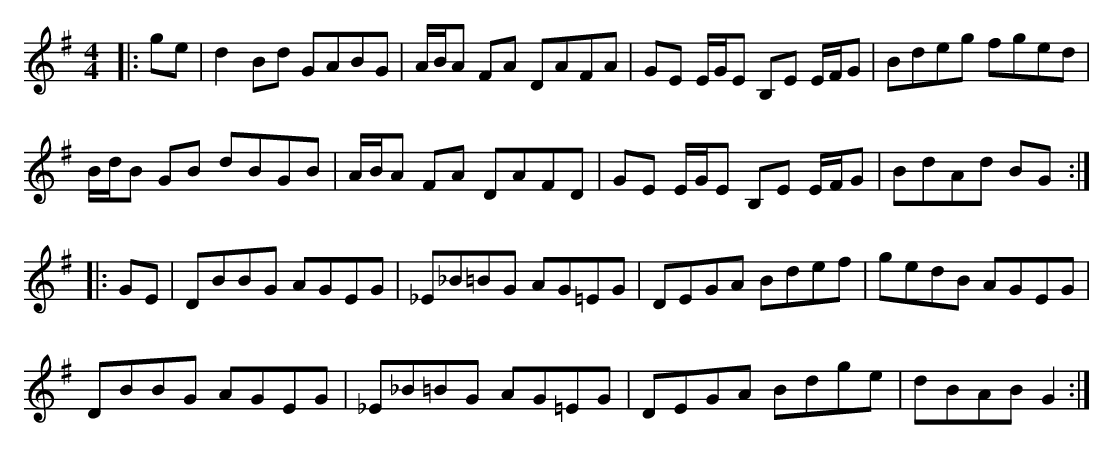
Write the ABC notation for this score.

X:1
M:4/4
K:G
|:ge|d2 Bd GABG|A/B/A FA DAFA|GE E/G/E B,E E/F/G|Bdeg fged|
B/d/B GB dBGB|A/B/A FA DAFD|GE E/G/E B,E E/F/G|BdAd BG:|
|:GE|DBBG AGEG|_E_B=BG AG=EG|DEGA Bdef|gedB AGEG|
DBBG AGEG|_E_B=BG AG=EG|DEGA Bdge|dBAB G2:|
